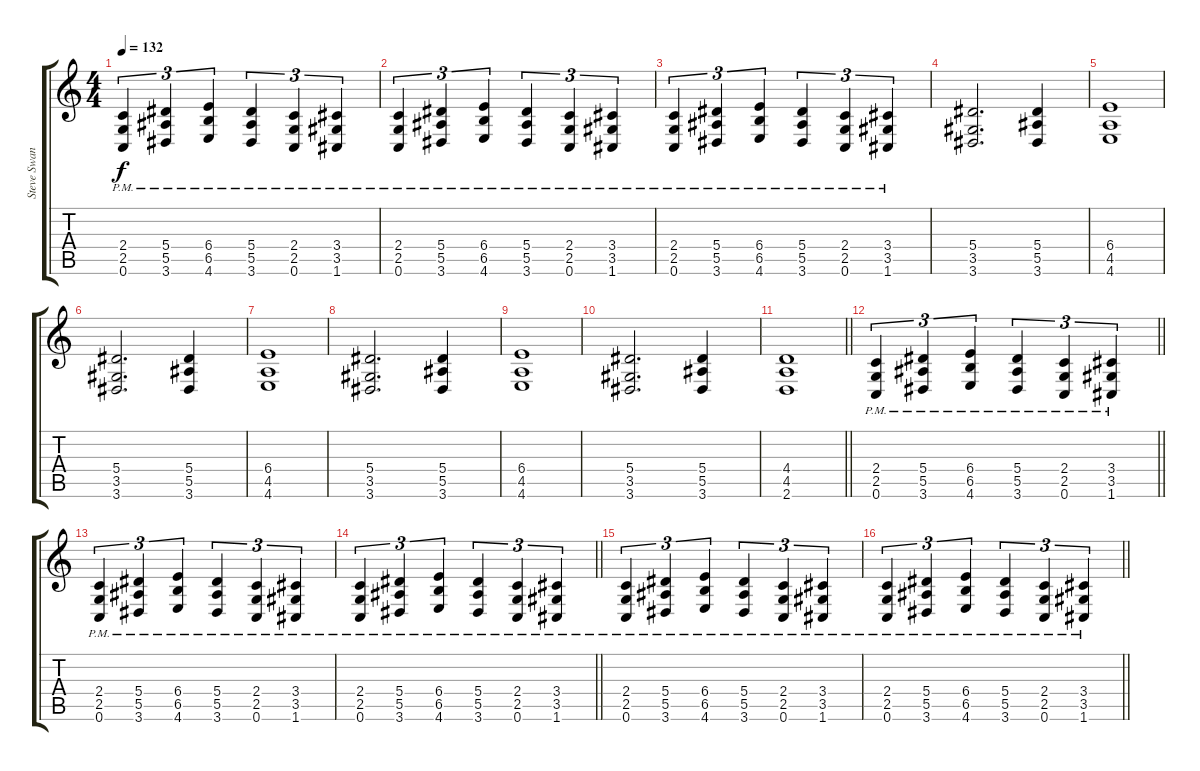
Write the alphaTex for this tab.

\track ("Steve Swanson 1" "Steve Swan") {instrument distortionguitar}
\staff {score tabs}
\tuning (C4 G3 Eb3 Bb2 F2 C2) {hide}
\ts (4 4)
\tempo 132
\clef g2
\ks c
(2.4{pm} 2.5{pm} 0.6{pm}).4{tu (3 2) dy f} (5.4{pm} 5.5{pm} 3.6{pm}).4{tu (3 2)} (6.4{pm} 6.5{pm} 4.6{pm}).4{tu (3 2)} (5.4{pm} 5.5{pm} 3.6{pm}).4{tu (3 2)} (2.4{pm} 2.5{pm} 0.6{pm}).4{tu (3 2)} (3.4{pm} 3.5{pm} 1.6{pm}).4{tu (3 2)} |
(2.4{pm} 2.5{pm} 0.6{pm}).4{tu (3 2)} (5.4{pm} 5.5{pm} 3.6{pm}).4{tu (3 2)} (6.4{pm} 6.5{pm} 4.6{pm}).4{tu (3 2)} (5.4{pm} 5.5{pm} 3.6{pm}).4{tu (3 2)} (2.4{pm} 2.5{pm} 0.6{pm}).4{tu (3 2)} (3.4{pm} 3.5{pm} 1.6{pm}).4{tu (3 2)} |
(2.4{pm} 2.5{pm} 0.6{pm}).4{tu (3 2)} (5.4{pm} 5.5{pm} 3.6{pm}).4{tu (3 2)} (6.4{pm} 6.5{pm} 4.6{pm}).4{tu (3 2)} (5.4{pm} 5.5{pm} 3.6{pm}).4{tu (3 2)} (2.4{pm} 2.5{pm} 0.6{pm}).4{tu (3 2)} (3.4{pm} 3.5{pm} 1.6{pm}).4{tu (3 2)} |
(5.4 3.5 3.6).2{d} (5.4 5.5 3.6).4 |
(6.4 4.5 4.6).1 |
(5.4 3.5 3.6).2{d} (5.4 5.5 3.6).4 |
(6.4 4.5 4.6).1 |
(5.4 3.5 3.6).2{d} (5.4 5.5 3.6).4 |
(6.4 4.5 4.6).1 |
(5.4 3.5 3.6).2{d} (5.4 5.5 3.6).4 |
\barLineRight lightlight
(4.4 4.5 2.6).1 |
\barLineRight lightlight
(2.4{pm} 2.5{pm} 0.6{pm}).4{tu (3 2)} (5.4{pm} 5.5{pm} 3.6{pm}).4{tu (3 2)} (6.4{pm} 6.5{pm} 4.6{pm}).4{tu (3 2)} (5.4{pm} 5.5{pm} 3.6{pm}).4{tu (3 2)} (2.4{pm} 2.5{pm} 0.6{pm}).4{tu (3 2)} (3.4{pm} 3.5{pm} 1.6{pm}).4{tu (3 2)} |
(2.4{pm} 2.5{pm} 0.6{pm}).4{tu (3 2)} (5.4{pm} 5.5{pm} 3.6{pm}).4{tu (3 2)} (6.4{pm} 6.5{pm} 4.6{pm}).4{tu (3 2)} (5.4{pm} 5.5{pm} 3.6{pm}).4{tu (3 2)} (2.4{pm} 2.5{pm} 0.6{pm}).4{tu (3 2)} (3.4{pm} 3.5{pm} 1.6{pm}).4{tu (3 2)} |
\barLineRight lightlight
(2.4{pm} 2.5{pm} 0.6{pm}).4{tu (3 2)} (5.4{pm} 5.5{pm} 3.6{pm}).4{tu (3 2)} (6.4{pm} 6.5{pm} 4.6{pm}).4{tu (3 2)} (5.4{pm} 5.5{pm} 3.6{pm}).4{tu (3 2)} (2.4{pm} 2.5{pm} 0.6{pm}).4{tu (3 2)} (3.4{pm} 3.5{pm} 1.6{pm}).4{tu (3 2)} |
(2.4{pm} 2.5{pm} 0.6{pm}).4{tu (3 2)} (5.4{pm} 5.5{pm} 3.6{pm}).4{tu (3 2)} (6.4{pm} 6.5{pm} 4.6{pm}).4{tu (3 2)} (5.4{pm} 5.5{pm} 3.6{pm}).4{tu (3 2)} (2.4{pm} 2.5{pm} 0.6{pm}).4{tu (3 2)} (3.4{pm} 3.5{pm} 1.6{pm}).4{tu (3 2)} |
\barLineRight lightlight
(2.4{pm} 2.5{pm} 0.6{pm}).4{tu (3 2)} (5.4{pm} 5.5{pm} 3.6{pm}).4{tu (3 2)} (6.4{pm} 6.5{pm} 4.6{pm}).4{tu (3 2)} (5.4{pm} 5.5{pm} 3.6{pm}).4{tu (3 2)} (2.4{pm} 2.5{pm} 0.6{pm}).4{tu (3 2)} (3.4{pm} 3.5{pm} 1.6{pm}).4{tu (3 2)}
